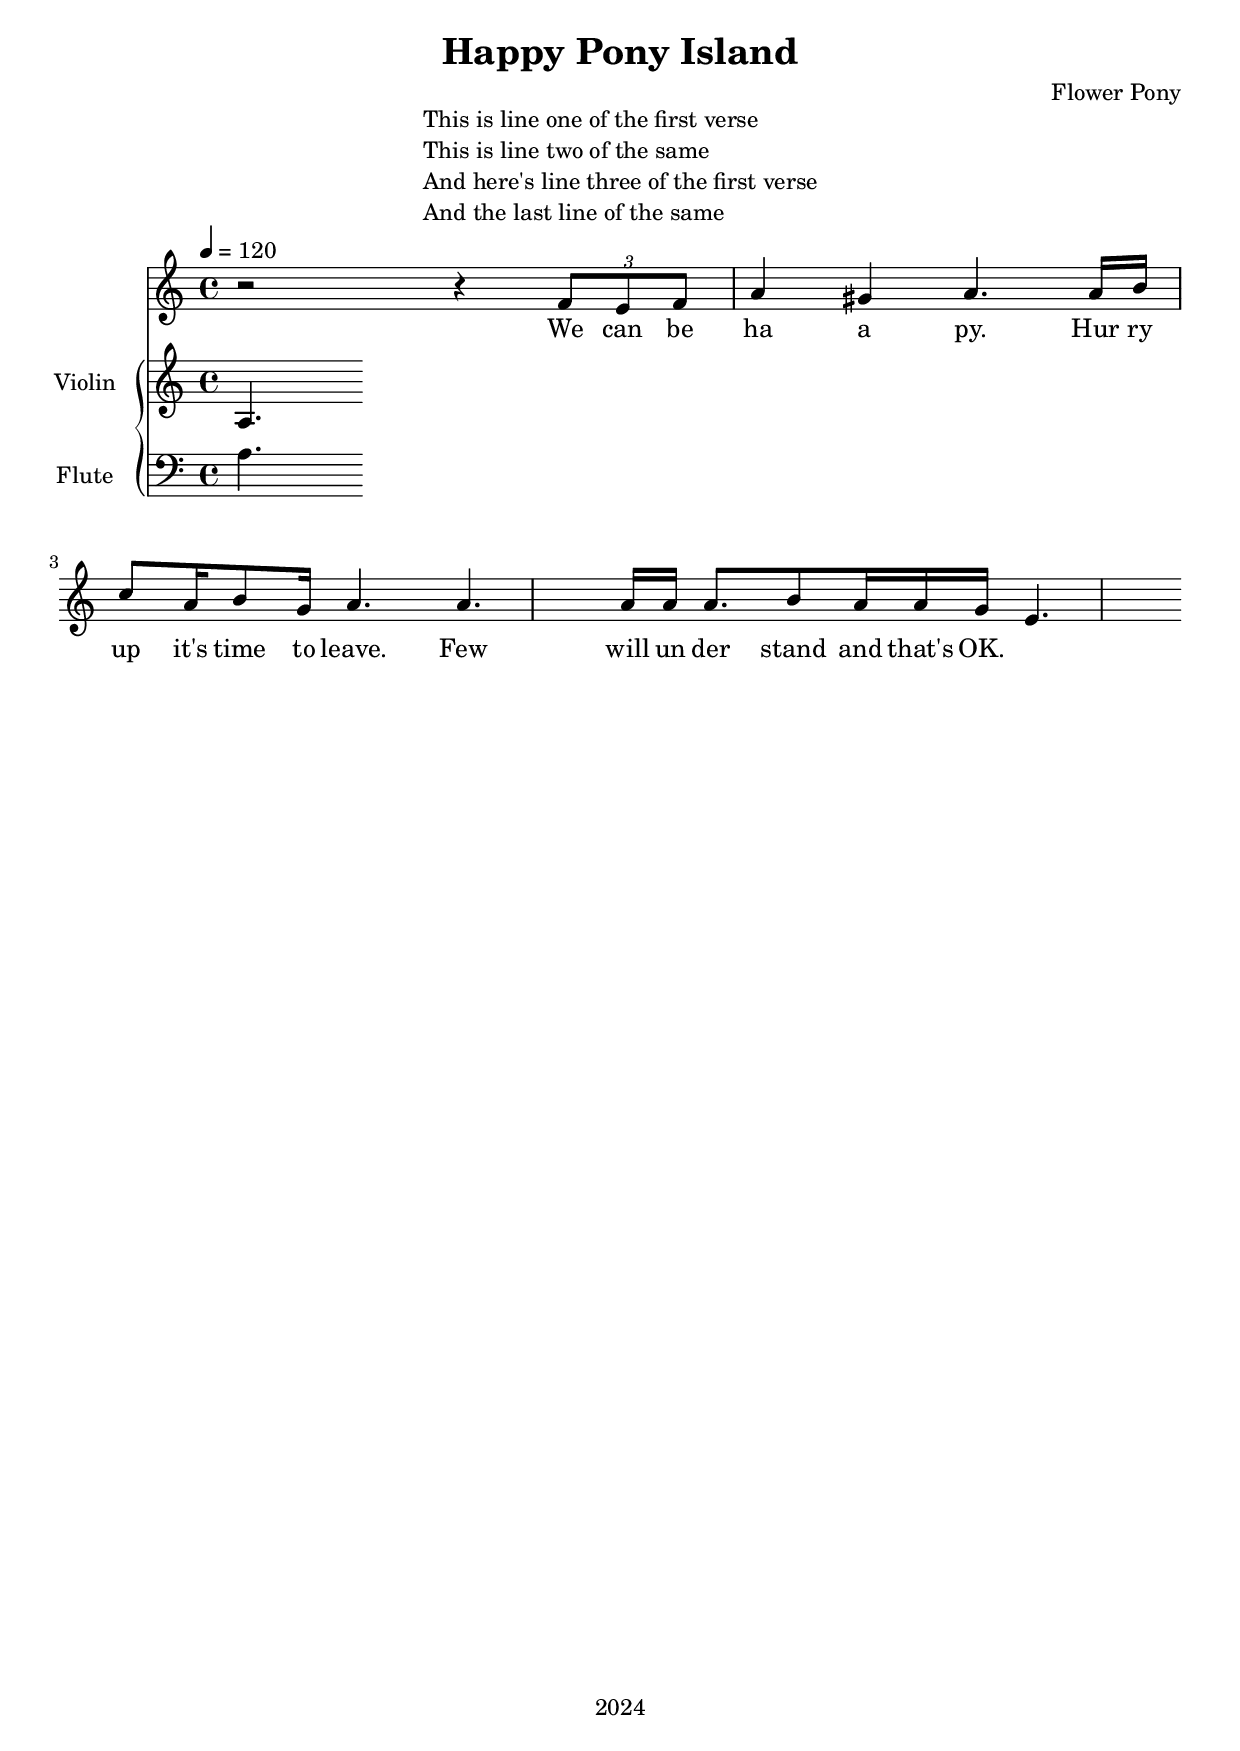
\version "2.21.0"

\header {
 date = "2024"
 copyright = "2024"
 title = "Happy Pony Island"
 composer = "Flower Pony"
}


\book {

\markup {
  \fill-line {
    ""
    {
      \column {
        \left-align {
          "This is line one of the first verse"
          "This is line two of the same"
          "And here's line three of the first verse"
          "And the last line of the same"
        }
      }
    }
    ""
  }
}

  \score {
  <<
    \new Staff = "singer" <<
      \new Voice = "vocal" { \time 4/4

 % Starting with rests to come in on the fourth count
  r2 r4 
  \tuplet 3/2 { f'8 e'8 f'8 } % Triplet starting on the fourth count
  a'4 gis'4 a'4.
                     a'16 b'16 c''8 a'16 b'8 g'16 a'4.

                     a'4. a'16 a'16 a'8. b'8 a'16 a'16 g'16 e'4.}
      \addlyrics { 

                    We can be ha a py.
                    Hur ry up it's time to leave.
                    Few will un der stand and that's OK. }
                            
    >>
\new PianoStaff = "piano" <<
      \new Staff = "upper" \with {
  instrumentName = "Violin "
  shortInstrumentName = ""
}
{
        \set Staff.midiInstrument = "glockenspiel"
        \tempo 4 = 120 % This sets the quarter note (crotchet) to 120 BPM

       \clef treble 
        \time 4/4 


                                        { a }
      }
      \new Staff = "lower" 
\with {
  instrumentName = "Flute "
  shortInstrumentName = ""
} { 
        \set Staff.midiInstrument = "flute"
        \tempo 4 = 120 % This sets the quarter note (crotchet) to 120 BPM

        \clef bass 
        \time 4/4 { 
          a } 
      }
    >>


  >>
  \layout { }
  \midi { }
  }
}
